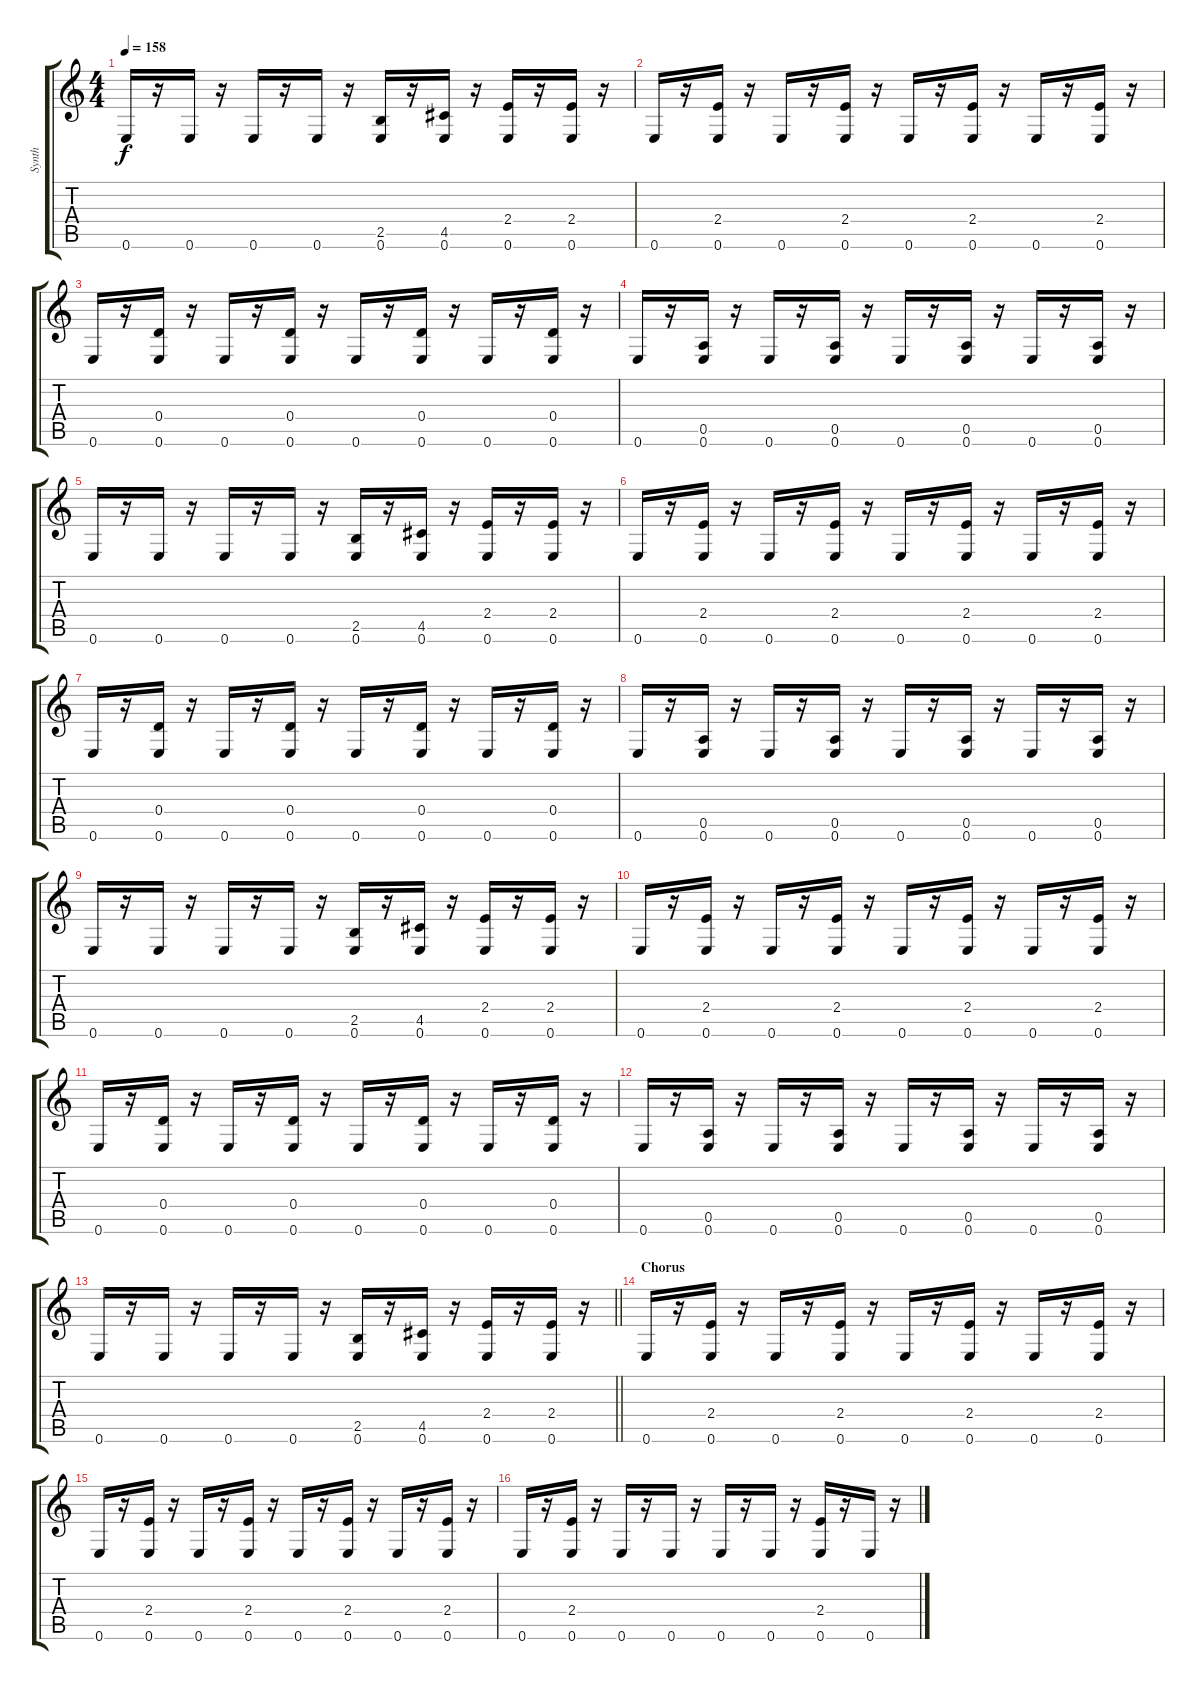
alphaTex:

\track ("Synth" "Synth") {instrument synthbass1}
\staff {score tabs}
\tuning (E4 B3 G3 D3 A2 E2) {hide}
\ts (4 4)
\tempo 158
\clef g2
\ks c
0.6.16{dy f} r.16 0.6.16 r.16 0.6.16 r.16 0.6.16 r.16 (2.5 0.6).16 r.16 (4.5 0.6).16 r.16 (2.4 0.6).16 r.16 (2.4 0.6).16 r.16 |
0.6.16 r.16 (2.4 0.6).16 r.16 0.6.16 r.16 (2.4 0.6).16 r.16 0.6.16 r.16 (2.4 0.6).16 r.16 0.6.16 r.16 (2.4 0.6).16 r.16 |
0.6.16 r.16 (0.4 0.6).16 r.16 0.6.16 r.16 (0.4 0.6).16 r.16 0.6.16 r.16 (0.4 0.6).16 r.16 0.6.16 r.16 (0.4 0.6).16 r.16 |
0.6.16 r.16 (0.5 0.6).16 r.16 0.6.16 r.16 (0.5 0.6).16 r.16 0.6.16 r.16 (0.5 0.6).16 r.16 0.6.16 r.16 (0.5 0.6).16 r.16 |
0.6.16 r.16 0.6.16 r.16 0.6.16 r.16 0.6.16 r.16 (2.5 0.6).16 r.16 (4.5 0.6).16 r.16 (2.4 0.6).16 r.16 (2.4 0.6).16 r.16 |
0.6.16 r.16 (2.4 0.6).16 r.16 0.6.16 r.16 (2.4 0.6).16 r.16 0.6.16 r.16 (2.4 0.6).16 r.16 0.6.16 r.16 (2.4 0.6).16 r.16 |
0.6.16 r.16 (0.4 0.6).16 r.16 0.6.16 r.16 (0.4 0.6).16 r.16 0.6.16 r.16 (0.4 0.6).16 r.16 0.6.16 r.16 (0.4 0.6).16 r.16 |
0.6.16 r.16 (0.5 0.6).16 r.16 0.6.16 r.16 (0.5 0.6).16 r.16 0.6.16 r.16 (0.5 0.6).16 r.16 0.6.16 r.16 (0.5 0.6).16 r.16 |
0.6.16 r.16 0.6.16 r.16 0.6.16 r.16 0.6.16 r.16 (2.5 0.6).16 r.16 (4.5 0.6).16 r.16 (2.4 0.6).16 r.16 (2.4 0.6).16 r.16 |
0.6.16 r.16 (2.4 0.6).16 r.16 0.6.16 r.16 (2.4 0.6).16 r.16 0.6.16 r.16 (2.4 0.6).16 r.16 0.6.16 r.16 (2.4 0.6).16 r.16 |
0.6.16 r.16 (0.4 0.6).16 r.16 0.6.16 r.16 (0.4 0.6).16 r.16 0.6.16 r.16 (0.4 0.6).16 r.16 0.6.16 r.16 (0.4 0.6).16 r.16 |
0.6.16 r.16 (0.5 0.6).16 r.16 0.6.16 r.16 (0.5 0.6).16 r.16 0.6.16 r.16 (0.5 0.6).16 r.16 0.6.16 r.16 (0.5 0.6).16 r.16 |
\barLineRight lightlight
0.6.16 r.16 0.6.16 r.16 0.6.16 r.16 0.6.16 r.16 (2.5 0.6).16 r.16 (4.5 0.6).16 r.16 (2.4 0.6).16 r.16 (2.4 0.6).16 r.16 |
\section ("" "Chorus")
0.6.16 r.16 (2.4 0.6).16 r.16 0.6.16 r.16 (2.4 0.6).16 r.16 0.6.16 r.16 (2.4 0.6).16 r.16 0.6.16 r.16 (2.4 0.6).16 r.16 |
0.6.16 r.16 (2.4 0.6).16 r.16 0.6.16 r.16 (2.4 0.6).16 r.16 0.6.16 r.16 (2.4 0.6).16 r.16 0.6.16 r.16 (2.4 0.6).16 r.16 |
0.6.16 r.16 (2.4 0.6).16 r.16 0.6.16 r.16 0.6.16 r.16 0.6.16 r.16 0.6.16 r.16 (2.4 0.6).16 r.16 0.6.16 r.16
